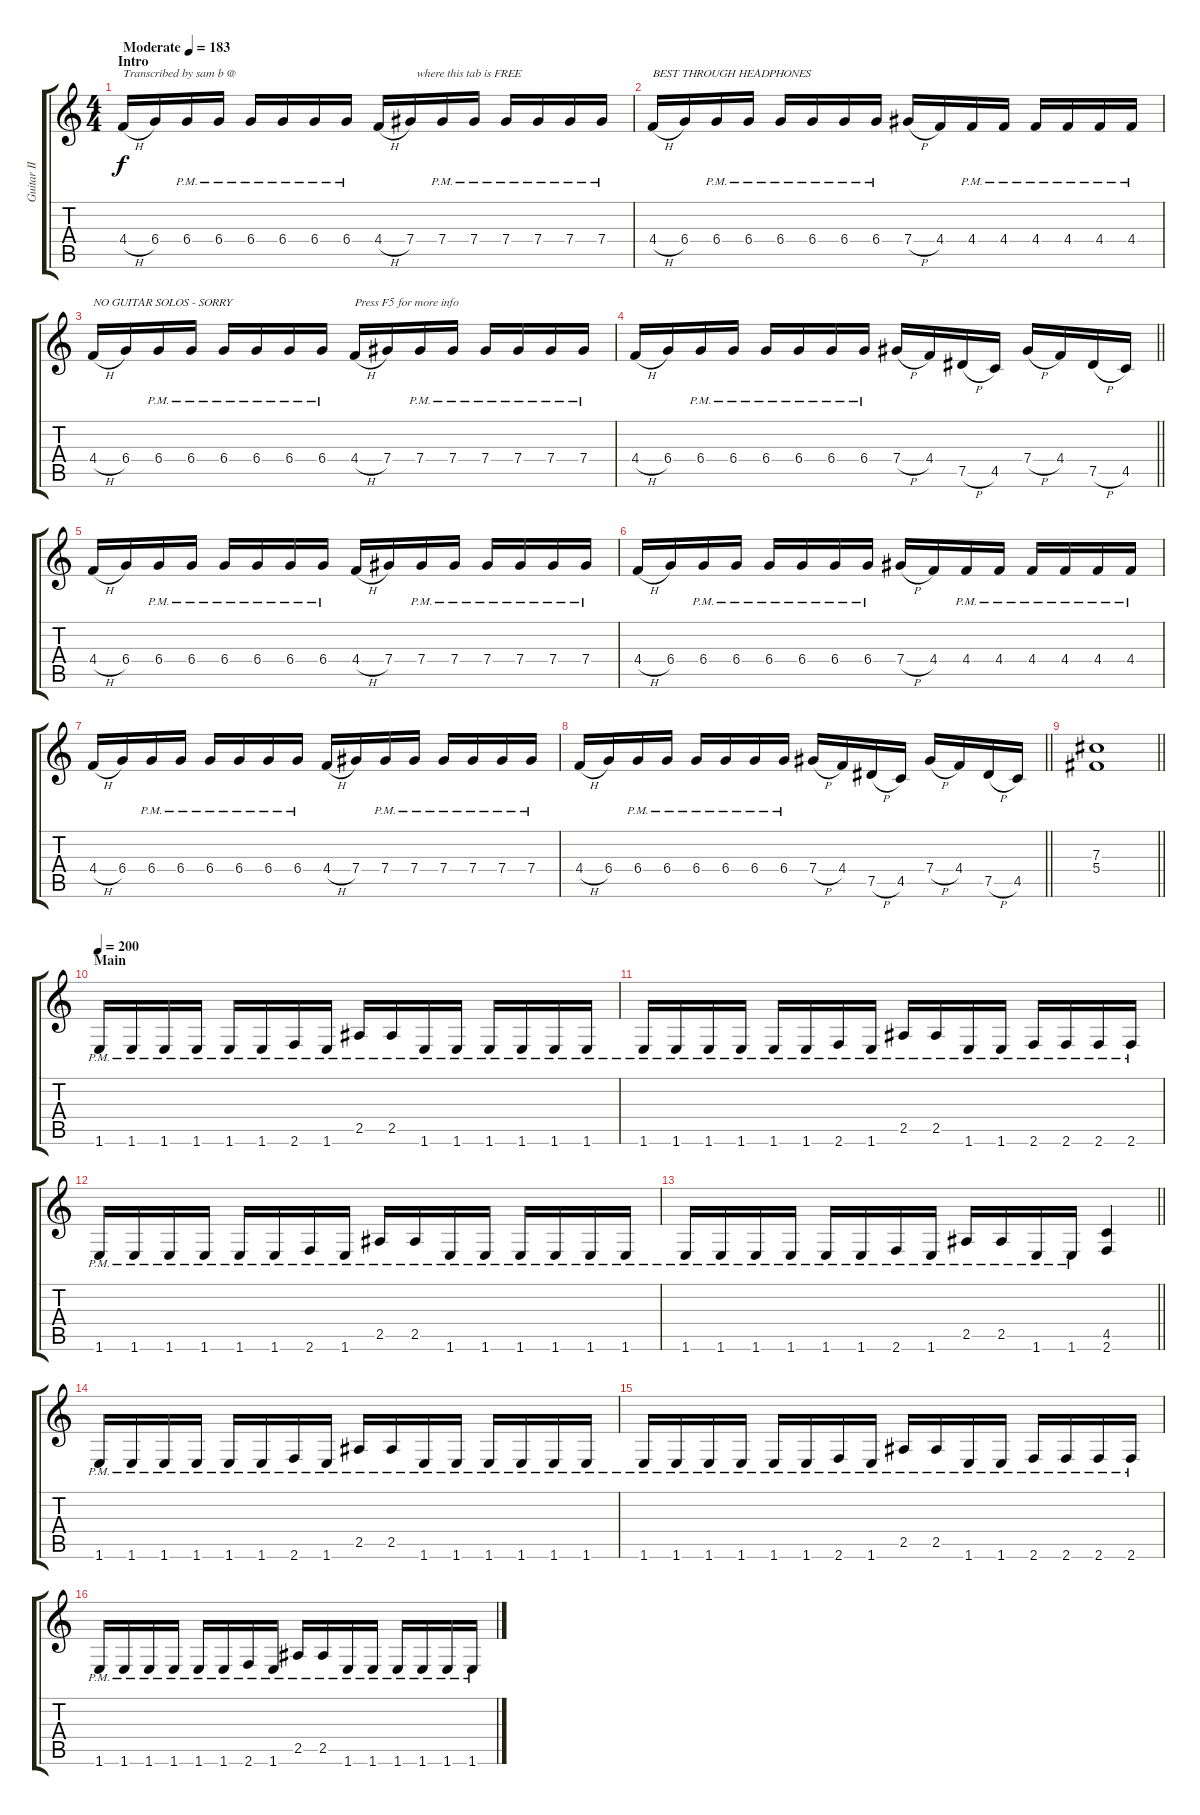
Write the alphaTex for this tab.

\track ("Guitar II" "Guitar II") {instrument distortionguitar}
\staff {score tabs}
\tuning (Eb4 Bb3 Gb3 Db3 Ab2 Eb2) {hide}
\ts (4 4)
\section ("" "Intro")
\tempo (183 "Moderate")
\clef g2
\ks c
4.4{h}.16{txt "Transcribed by sam b @" dy f instrument distortionguitar} 6.4.16 6.4{pm}.16 6.4{pm}.16 6.4{pm}.16 6.4{pm}.16 6.4{pm}.16 6.4{pm}.16 4.4{h}.16 7.4.16{txt "  where this tab is FREE"} 7.4{pm}.16 7.4{pm}.16 7.4{pm}.16 7.4{pm}.16 7.4{pm}.16 7.4{pm}.16 |
4.4{h}.16{txt "BEST THROUGH HEADPHONES"} 6.4.16 6.4{pm}.16 6.4{pm}.16 6.4{pm}.16 6.4{pm}.16 6.4{pm}.16 6.4{pm}.16 7.4{h}.16 4.4.16 4.4{pm}.16 4.4{pm}.16 4.4{pm}.16 4.4{pm}.16 4.4{pm}.16 4.4{pm}.16 |
4.4{h}.16{txt "NO GUITAR SOLOS - SORRY"} 6.4.16 6.4{pm}.16 6.4{pm}.16 6.4{pm}.16 6.4{pm}.16 6.4{pm}.16 6.4{pm}.16 4.4{h}.16{txt "Press F5 for more info"} 7.4.16 7.4{pm}.16 7.4{pm}.16 7.4{pm}.16 7.4{pm}.16 7.4{pm}.16 7.4{pm}.16 |
\barLineRight lightlight
4.4{h}.16 6.4.16 6.4{pm}.16 6.4{pm}.16 6.4{pm}.16 6.4{pm}.16 6.4{pm}.16 6.4{pm}.16 7.4{h}.16 4.4.16 7.5{h}.16 4.5.16 7.4{h}.16 4.4.16 7.5{h}.16 4.5.16 |
\section ("" "")
4.4{h}.16 6.4.16 6.4{pm}.16 6.4{pm}.16 6.4{pm}.16 6.4{pm}.16 6.4{pm}.16 6.4{pm}.16 4.4{h}.16 7.4.16 7.4{pm}.16 7.4{pm}.16 7.4{pm}.16 7.4{pm}.16 7.4{pm}.16 7.4{pm}.16 |
4.4{h}.16 6.4.16 6.4{pm}.16 6.4{pm}.16 6.4{pm}.16 6.4{pm}.16 6.4{pm}.16 6.4{pm}.16 7.4{h}.16 4.4.16 4.4{pm}.16 4.4{pm}.16 4.4{pm}.16 4.4{pm}.16 4.4{pm}.16 4.4{pm}.16 |
4.4{h}.16 6.4.16 6.4{pm}.16 6.4{pm}.16 6.4{pm}.16 6.4{pm}.16 6.4{pm}.16 6.4{pm}.16 4.4{h}.16 7.4.16 7.4{pm}.16 7.4{pm}.16 7.4{pm}.16 7.4{pm}.16 7.4{pm}.16 7.4{pm}.16 |
\barLineRight lightlight
4.4{h}.16 6.4.16 6.4{pm}.16 6.4{pm}.16 6.4{pm}.16 6.4{pm}.16 6.4{pm}.16 6.4{pm}.16 7.4{h}.16 4.4.16 7.5{h}.16 4.5.16 7.4{h}.16 4.4.16 7.5{h}.16 4.5.16 |
\section ("" "")
\barLineRight lightlight
(7.3 5.4).1 |
\section ("" "Main")
\tempo 200
1.6{pm}.16 1.6{pm}.16 1.6{pm}.16 1.6{pm}.16 1.6{pm}.16 1.6{pm}.16 2.6{pm}.16 1.6{pm}.16 2.5{pm}.16 2.5{pm}.16 1.6{pm}.16 1.6{pm}.16 1.6{pm}.16 1.6{pm}.16 1.6{pm}.16 1.6{pm}.16 |
1.6{pm}.16 1.6{pm}.16 1.6{pm}.16 1.6{pm}.16 1.6{pm}.16 1.6{pm}.16 2.6{pm}.16 1.6{pm}.16 2.5{pm}.16 2.5{pm}.16 1.6{pm}.16 1.6{pm}.16 2.6{pm}.16 2.6{pm}.16 2.6{pm}.16 2.6{pm}.16 |
1.6{pm}.16 1.6{pm}.16 1.6{pm}.16 1.6{pm}.16 1.6{pm}.16 1.6{pm}.16 2.6{pm}.16 1.6{pm}.16 2.5{pm}.16 2.5{pm}.16 1.6{pm}.16 1.6{pm}.16 1.6{pm}.16 1.6{pm}.16 1.6{pm}.16 1.6{pm}.16 |
\barLineRight lightlight
1.6{pm}.16 1.6{pm}.16 1.6{pm}.16 1.6{pm}.16 1.6{pm}.16 1.6{pm}.16 2.6{pm}.16 1.6{pm}.16 2.5{pm}.16 2.5{pm}.16 1.6{pm}.16 1.6{pm}.16 (4.5 2.6).4 |
\section ("" "")
1.6{pm}.16 1.6{pm}.16 1.6{pm}.16 1.6{pm}.16 1.6{pm}.16 1.6{pm}.16 2.6{pm}.16 1.6{pm}.16 2.5{pm}.16 2.5{pm}.16 1.6{pm}.16 1.6{pm}.16 1.6{pm}.16 1.6{pm}.16 1.6{pm}.16 1.6{pm}.16 |
1.6{pm}.16 1.6{pm}.16 1.6{pm}.16 1.6{pm}.16 1.6{pm}.16 1.6{pm}.16 2.6{pm}.16 1.6{pm}.16 2.5{pm}.16 2.5{pm}.16 1.6{pm}.16 1.6{pm}.16 2.6{pm}.16 2.6{pm}.16 2.6{pm}.16 2.6{pm}.16 |
1.6{pm}.16 1.6{pm}.16 1.6{pm}.16 1.6{pm}.16 1.6{pm}.16 1.6{pm}.16 2.6{pm}.16 1.6{pm}.16 2.5{pm}.16 2.5{pm}.16 1.6{pm}.16 1.6{pm}.16 1.6{pm}.16 1.6{pm}.16 1.6{pm}.16 1.6{pm}.16
